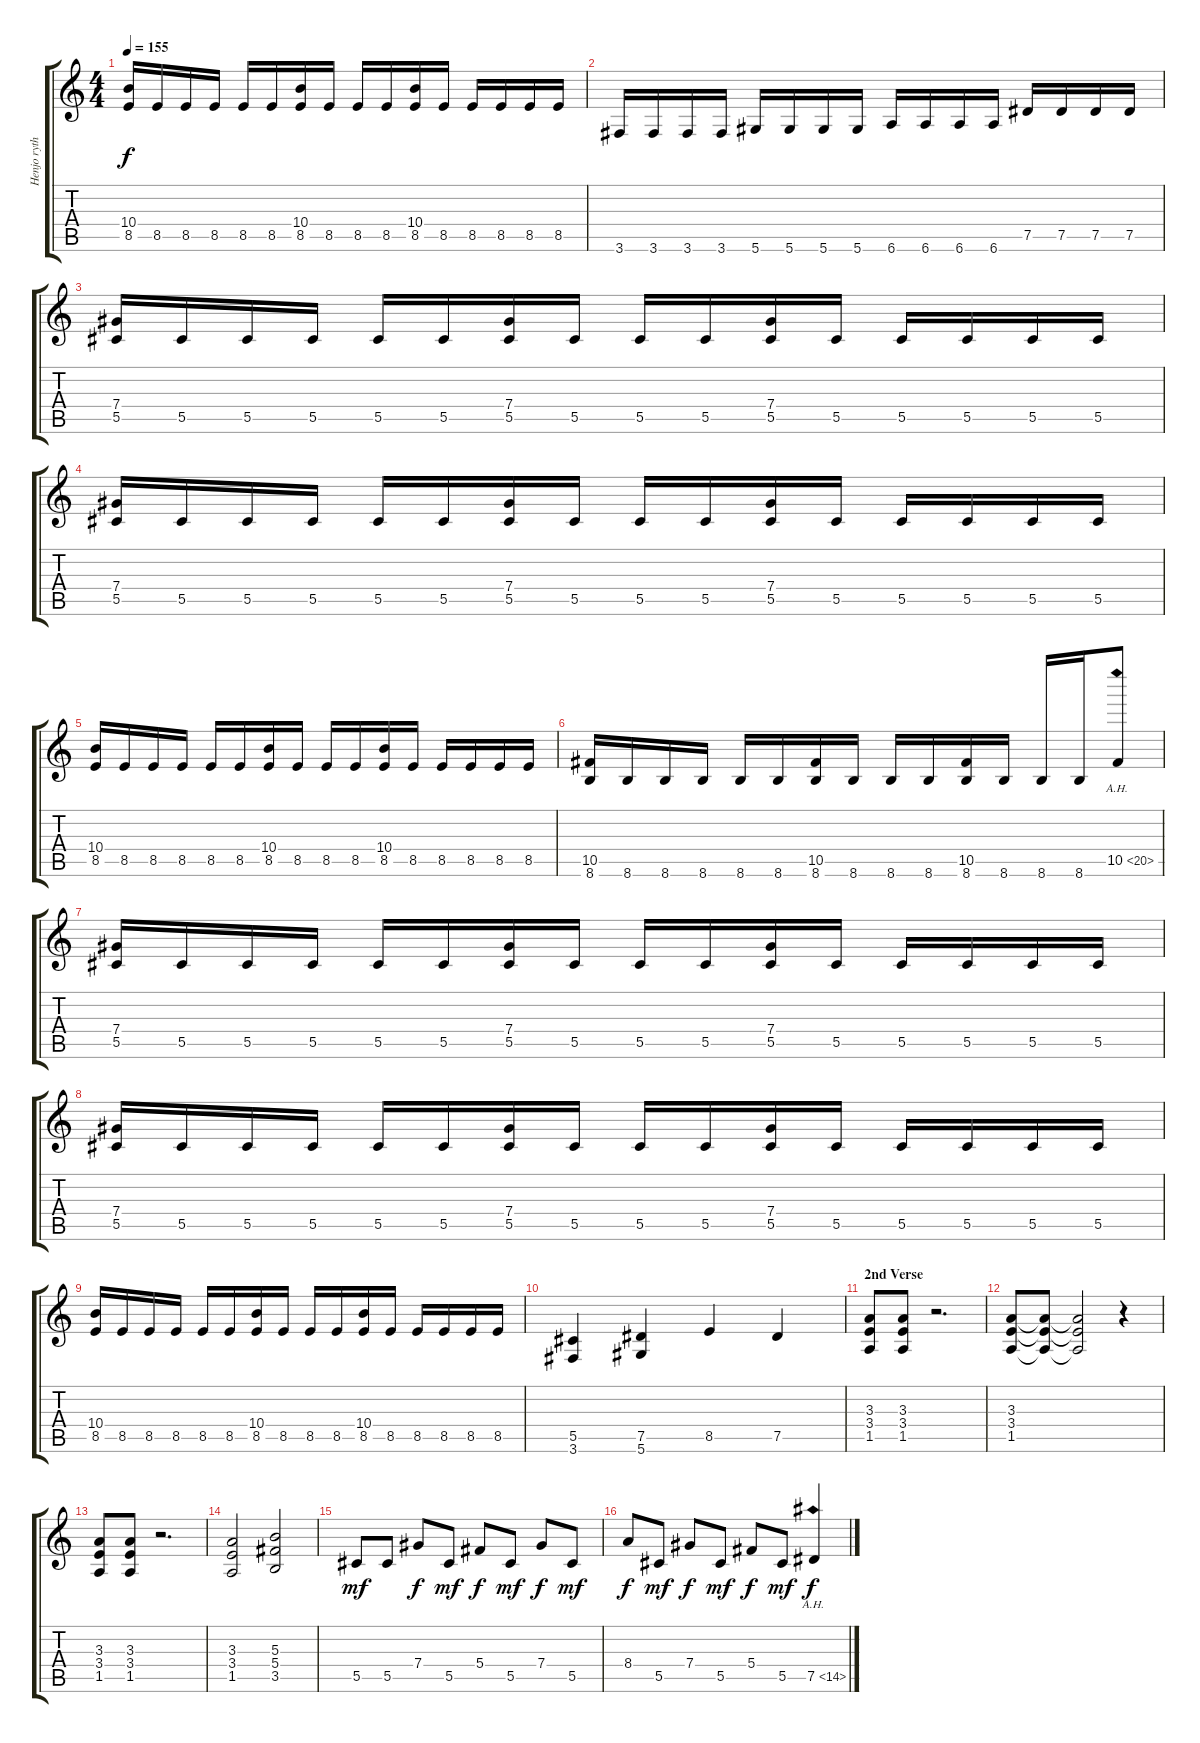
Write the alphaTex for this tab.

\track ("Henjo rythm" "Henjo ryth") {instrument distortionguitar}
\staff {score tabs}
\tuning (Eb4 Bb3 Gb3 Db3 Ab2 Eb2) {hide}
\ts (4 4)
\tempo 155
\clef g2
\ks c
(10.4 8.5).16{dy f} 8.5.16 8.5.16 8.5.16 8.5.16 8.5.16 (10.4 8.5).16 8.5.16 8.5.16 8.5.16 (10.4 8.5).16 8.5.16 8.5.16 8.5.16 8.5.16 8.5.16 |
3.6.16 3.6.16 3.6.16 3.6.16 5.6.16 5.6.16 5.6.16 5.6.16 6.6.16 6.6.16 6.6.16 6.6.16 7.5.16 7.5.16 7.5.16 7.5.16 |
(7.4 5.5).16 5.5.16 5.5.16 5.5.16 5.5.16 5.5.16 (7.4 5.5).16 5.5.16 5.5.16 5.5.16 (7.4 5.5).16 5.5.16 5.5.16 5.5.16 5.5.16 5.5.16 |
(7.4 5.5).16 5.5.16 5.5.16 5.5.16 5.5.16 5.5.16 (7.4 5.5).16 5.5.16 5.5.16 5.5.16 (7.4 5.5).16 5.5.16 5.5.16 5.5.16 5.5.16 5.5.16 |
(10.4 8.5).16 8.5.16 8.5.16 8.5.16 8.5.16 8.5.16 (10.4 8.5).16 8.5.16 8.5.16 8.5.16 (10.4 8.5).16 8.5.16 8.5.16 8.5.16 8.5.16 8.5.16 |
(10.5 8.6).16 8.6.16 8.6.16 8.6.16 8.6.16 8.6.16 (10.5 8.6).16 8.6.16 8.6.16 8.6.16 (10.5 8.6).16 8.6.16 8.6.16 8.6.16 10.5{ah 10}.8 |
(7.4 5.5).16 5.5.16 5.5.16 5.5.16 5.5.16 5.5.16 (7.4 5.5).16 5.5.16 5.5.16 5.5.16 (7.4 5.5).16 5.5.16 5.5.16 5.5.16 5.5.16 5.5.16 |
(7.4 5.5).16 5.5.16 5.5.16 5.5.16 5.5.16 5.5.16 (7.4 5.5).16 5.5.16 5.5.16 5.5.16 (7.4 5.5).16 5.5.16 5.5.16 5.5.16 5.5.16 5.5.16 |
(10.4 8.5).16 8.5.16 8.5.16 8.5.16 8.5.16 8.5.16 (10.4 8.5).16 8.5.16 8.5.16 8.5.16 (10.4 8.5).16 8.5.16 8.5.16 8.5.16 8.5.16 8.5.16 |
(5.5 3.6).4 (7.5 5.6).4 8.5.4 7.5.4 |
\section ("" "2nd Verse")
(3.3 3.4 1.5).8 (3.3 3.4 1.5).8 r.2{d} |
(3.3 3.4 1.5).8 (3.3{t} 3.4{t} 1.5{t}).8 (3.3{t} 3.4{t} 1.5{t}).2 r.4 |
(3.3 3.4 1.5).8 (3.3 3.4 1.5).8 r.2{d} |
(3.3 3.4 1.5).2 (5.3 5.4 3.5).2 |
5.5.8{dy mf} 5.5.8 7.4.8{dy f} 5.5.8{dy mf} 5.4.8{dy f} 5.5.8{dy mf} 7.4.8{dy f} 5.5.8{dy mf} |
8.4.8{dy f} 5.5.8{dy mf} 7.4.8{dy f} 5.5.8{dy mf} 5.4.8{dy f} 5.5.8{dy mf} 7.5{ah 7}.4{dy f}
